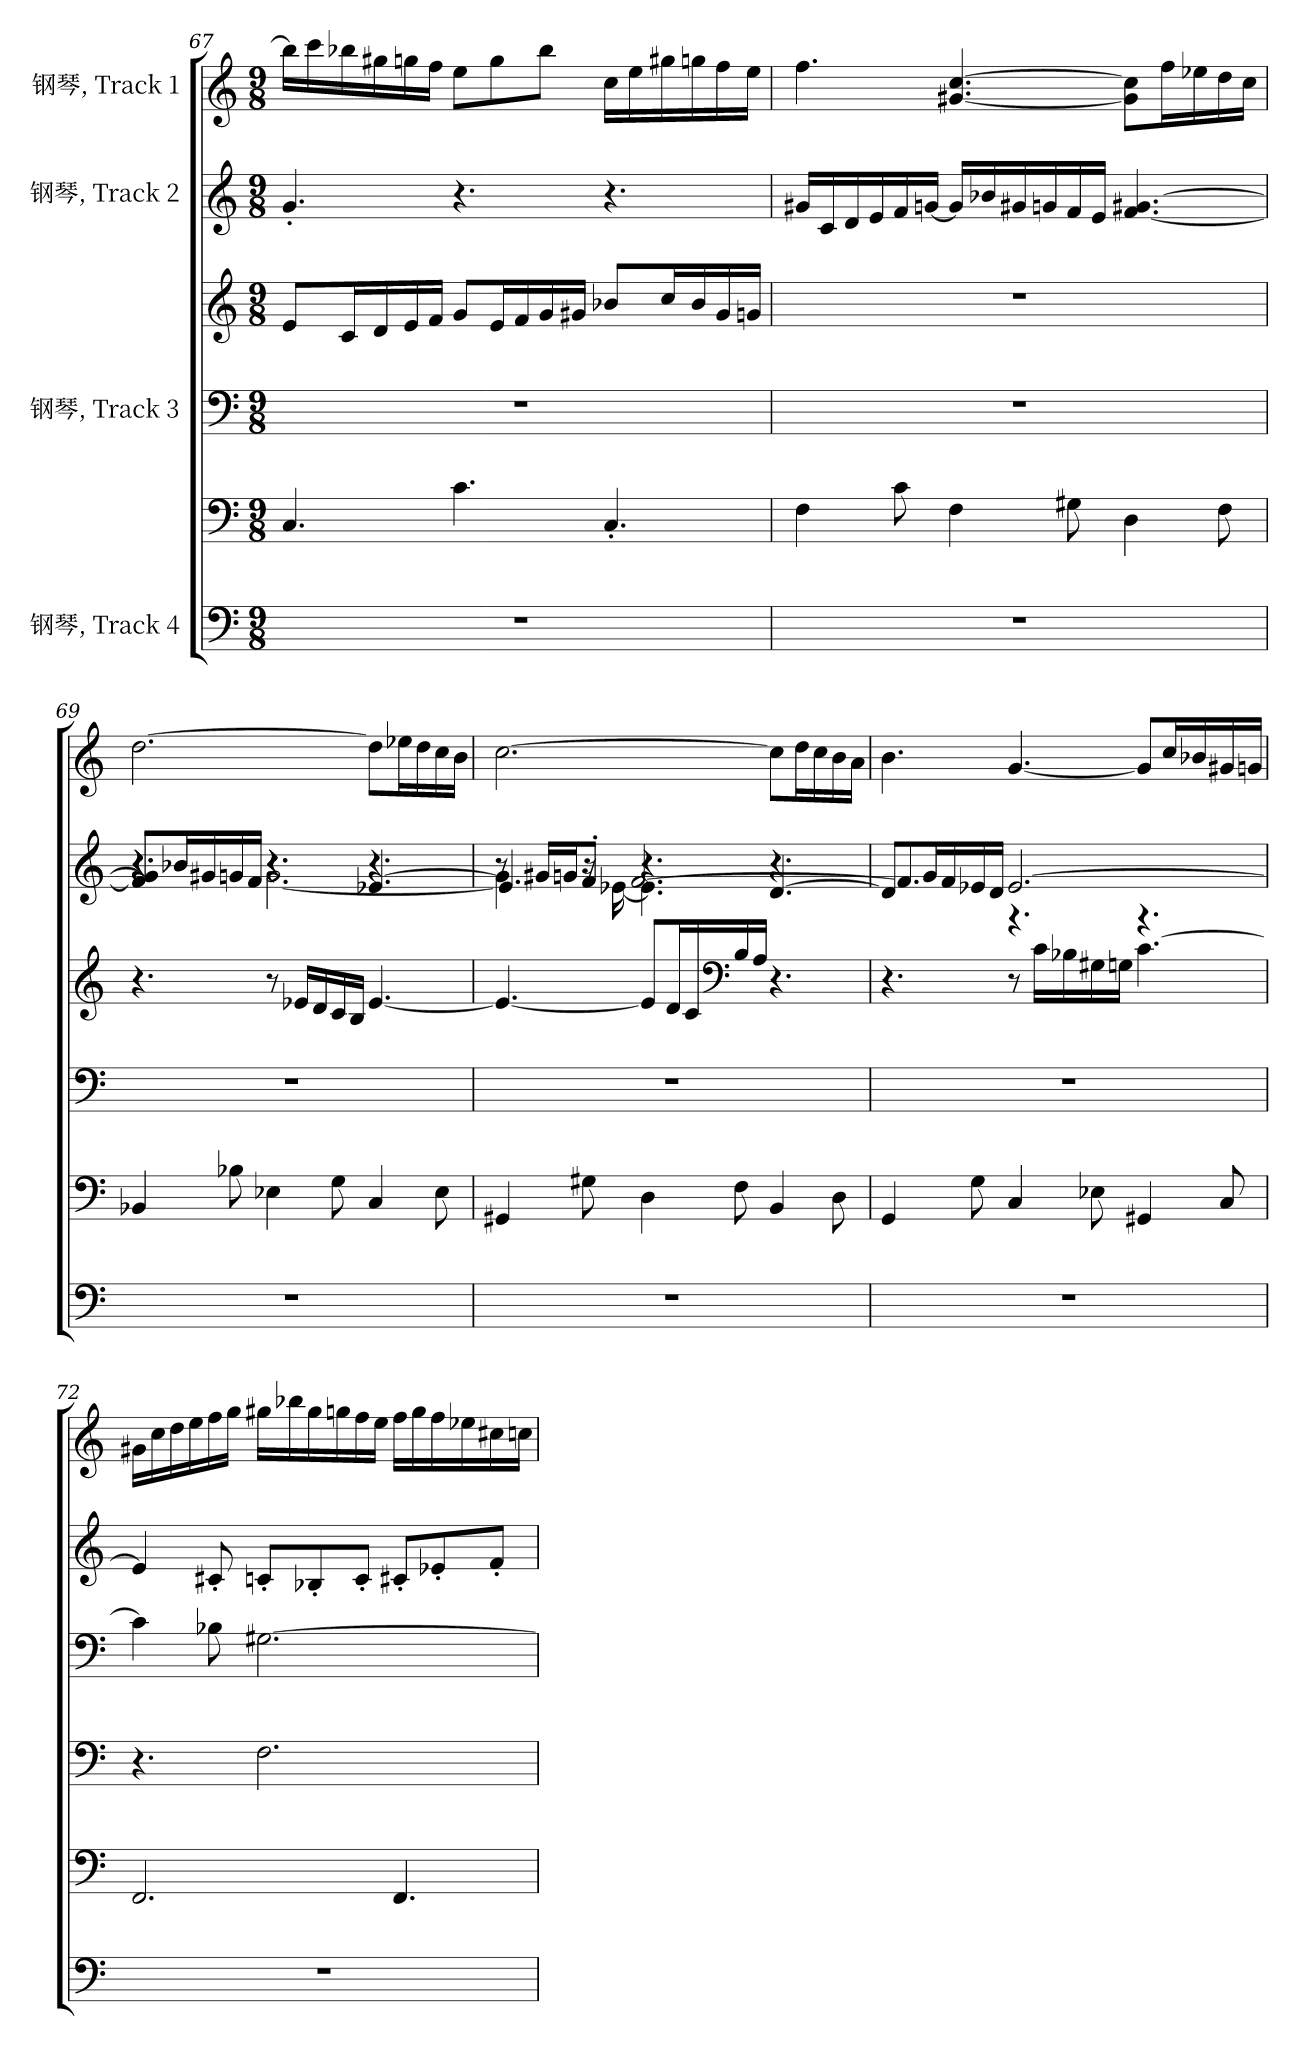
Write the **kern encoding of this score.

**kern	**kern	**kern	**kern	**kern	**kern
*part4	*part4	*part3	*part3	*part2	*part1
*staff6	*staff5	*staff4	*staff3	*staff2	*staff1
*I"钢琴, Track 4	*	*I"钢琴, Track 3	*	*I"钢琴, Track 2	*I"钢琴, Track 1
*clefF4	*clefF4	*clefF4	*clefG2	*clefG2	*clefG2
*k[]	*k[]	*k[]	*k[]	*k[]	*k[]
*M9/8	*M9/8	*M9/8	*M9/8	*M9/8	*M9/8
=67	=67	=67	=67	=67	=67
8%9r	4.C/	8%9r	8e/L	4.g'/	16bb-\LL]
.	.	.	.	.	16ccc\
.	.	.	16c/L	.	16bb-X\
.	.	.	16d/	.	16gg#X\
.	.	.	16e/	.	16ggn\
.	.	.	16f/JJ	.	16ff\JJ
.	4.c\	.	8g/L	4.r	8ee\L
.	.	.	16e/L	.	8gg\
.	.	.	16f/	.	.
.	.	.	16g/	.	8bb-\J
.	.	.	16g#X/JJ	.	.
.	4.C'/	.	8b-X/L	4.r	16cc\LL
.	.	.	.	.	16ee\
.	.	.	16cc/L	.	16gg#X\
.	.	.	16b-/	.	16ggn\
.	.	.	16g#/	.	16ff\
.	.	.	16gn/JJ	.	16ee\JJ
!!LO:LB:g=z
=68	=68	=68	=68	=68	=68
8%9r	4F\	8%9r	8%9r	16g#X/LL	4.ff\
.	.	.	.	16c/	.
.	.	.	.	16d/	.
.	.	.	.	16e/	.
.	8c\	.	.	16f/	.
.	.	.	.	[16gn/JJ	.
.	4F\	.	.	16g/LL]	[4.g#X/ [4.cc/
.	.	.	.	16b-X/	.
.	.	.	.	16g#X/	.
.	.	.	.	16gn/	.
.	8G#X\	.	.	16f/	.
.	.	.	.	16e/JJ	.
.	4D\	.	.	[4.f/ [4.g#X/	8g#\] 8cc\]L
.	.	.	.	.	16ff\L
.	.	.	.	.	16ee-X\
.	8F\	.	.	.	16dd\
.	.	.	.	.	16cc\JJ
=69	=69	=69	=69	=69	=69
*	*	*	*	*^	*
*	*	*	*	*	*^	*
8%9r	4BB-X/	8%9r	4.r	8f/] 8g#/]L	4.r	4.r	[2.dd\
.	.	.	.	16b-X/L	.	.	.
.	.	.	.	16g#X/	.	.	.
.	8B-X\	.	.	16gn/	.	.	.
.	.	.	.	16f/JJ	.	.	.
.	4E-X\	.	8r	4.r	[2.g\	4.r	.
.	.	.	16e-X/LL	.	.	.	.
.	.	.	16d/	.	.	.	.
.	8G\	.	16c/	.	.	.	.
.	.	.	16B/JJ	.	.	.	.
.	4C/	.	[4.e-/	4.r	.	[4.e-X/	8dd\L]
.	.	.	.	.	.	.	16ee-X\L
.	.	.	.	.	.	.	16dd\
.	8E-\	.	.	.	.	.	16cc\
.	.	.	.	.	.	.	16b\JJ
!!LO:PB:g=z
=70	=70	=70	=70	=70	=70	=70	=70
8%9r	4GG#X/	8%9r	4.e-/_	8r	4g\]	4.e-/]	[2.cc\
.	.	.	.	16g#X/LL	.	.	.
.	.	.	.	16gn/J	.	.	.
.	8G#X\	.	.	8f'/J	16r	.	.
.	.	.	.	.	[16e-X\	.	.
.	4D\	.	8e-/L]	4.r	4.e-\]	[2.f/	.
.	.	.	16d/L	.	.	.	.
.	.	.	16c/	.	.	.	.
*	*	*	*clefF4	*	*	*	*
.	8F\	.	16B/	.	.	.	.
.	.	.	16A/JJ	.	.	.	.
.	4BB/	.	4.r	[4.d/	4.r	.	8cc\L]
.	.	.	.	.	.	.	16dd\L
.	.	.	.	.	.	.	16cc\
.	8D\	.	.	.	.	.	16b\
.	.	.	.	.	.	.	16a\JJ
*	*	*	*	*	*v	*v	*
=71	=71	=71	=71	=71	=71	=71
8%9r	4GG/	8%9r	4.r	8d/L]	4.f/]	4.b\
.	.	.	.	16g/L	.	.
.	.	.	.	16f/	.	.
.	8G\	.	.	16e-X/	.	.
.	.	.	.	16d/JJ	.	.
.	4C/	.	8r	[2.e-/	4.r	[4.g/
.	.	.	16c\LL	.	.	.
.	.	.	16B-X\	.	.	.
.	8E-X\	.	16G#X\	.	.	.
.	.	.	16Gn\JJ	.	.	.
.	4GG#X/	.	[4.c\	.	4.r	8g/L]
.	.	.	.	.	.	16cc/L
.	.	.	.	.	.	16b-X/
.	8C/	.	.	.	.	16g#X/
.	.	.	.	.	.	16gn/JJ
*	*	*	*	*v	*v	*
!!LO:LB:g=z
=72	=72	=72	=72	=72	=72
8%9r	2.FF/	4.r	4c\]	4e-/]	16g#X\LL
.	.	.	.	.	16cc\
.	.	.	.	.	16dd\
.	.	.	.	.	16ee\
.	.	.	8B-X\	8c#X'/	16ff\
.	.	.	.	.	16gg\JJ
.	.	2.F\	[2.G#X\	8cn'/L	16gg#X\LL
.	.	.	.	.	16bb-X\
.	.	.	.	8B-X'/	16gg#\
.	.	.	.	.	16ggn\
.	.	.	.	8c'/J	16ff\
.	.	.	.	.	16ee\JJ
.	4.FF/	.	.	8c#X'/L	16ff\LL
.	.	.	.	.	16gg\
.	.	.	.	8e-X'/	16ff\
.	.	.	.	.	16ee-X\
.	.	.	.	8f'/J	16cc#X\
.	.	.	.	.	16ccn\JJ
=	=	=	=	=	=
*-	*-	*-	*-	*-	*-
